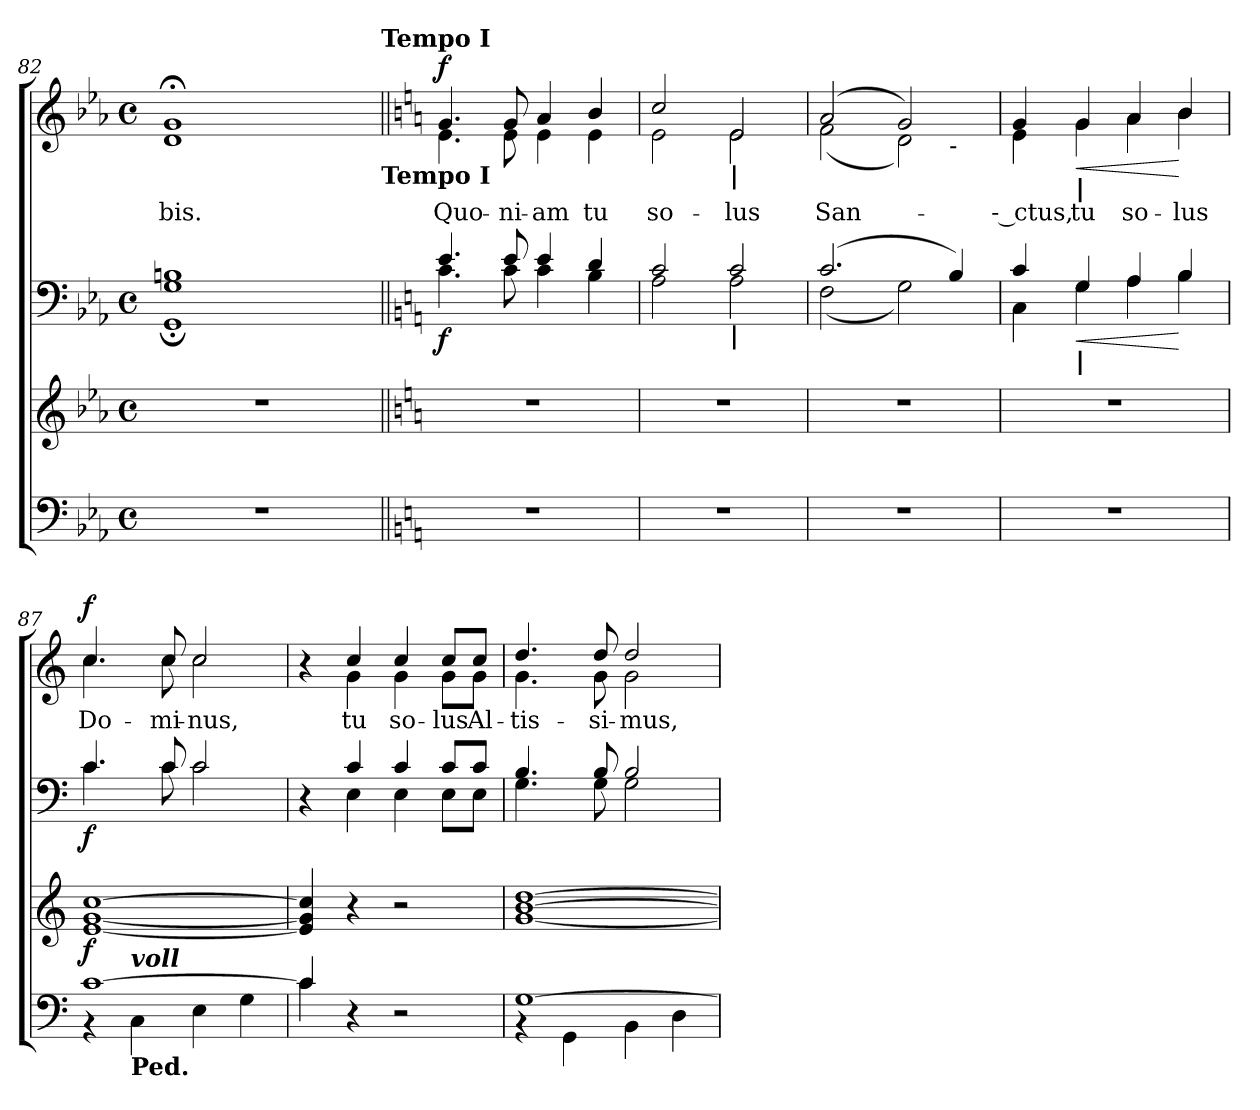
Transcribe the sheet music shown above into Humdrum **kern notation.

**kern	**kern	**dynam	**kern	**dynam	**kern	**text	**dynam
*part4	*part3	*part3	*part2	*part2	*part1	*part1	*part1
*staff4	*staff3	*staff3	*staff2	*staff2	*staff1	*staff1	*staff1
*clefF4	*clefG2	*	*clefF4	*	*clefG2	*	*
*k[b-e-a-]	*k[b-e-a-]	*	*k[b-e-a-]	*	*k[b-e-a-]	*	*
*E-:	*E-:	*	*E-:	*	*E-:	*	*
*M4/4	*M4/4	*	*M4/4	*	*M4/4	*	*
*met(c)	*met(c)	*	*met(c)	*	*met(c)	*	*
=82	=82	=82	=82	=82	=82	=82	=82
*	*	*	*^	*	*	*	*
!	!	!	!	!	!	!	!LO:LY:b:color=#000000	!
*	*	*	*	*	*	*^	*	*
*	*	*	*	*	*	*	*^	*	*
1r	1r	.	1Bni	1GGi; 1Gi;	.	1g;i	1di	2ryy	-bis.	.
.	.	.	.	.	.	.	.	4ryy	.	.
.	.	.	.	.	.	.	.	8ryy	.	.
.	.	.	.	.	.	.	.	16ryy	.	.
.	.	.	.	.	.	.	.	32ryy	.	.
.	.	.	.	.	.	.	.	64ryy	.	.
.	.	.	.	.	.	.	.	128...ryy	.	.
!	!	!	!	!	!	!	!	!LO:TX:b:B:t=Tempo I	!	!
!	!	!	!	!	!	!	!	!LO:TX:a:B:t=Tempo I	!	!
.	.	.	.	.	.	.	.	1024ryy	.	.
*	*	*	*	*	*	*v	*v	*v	*	*
=83||	=83||	=83||	=83||	=83||	=83||	=83||	=83||	=83||
*k[]	*k[]	*	*k[]	*	*	*k[]	*	*
*C:	*C:	*	*C:	*	*	*C:	*	*
*	*	*	*	*	*	*^	*	*
*	*	*	*	*	*	*	*^	*	*
!	!	!	!	!	!	!	!	!	!LO:LY:b:color=#000000	!
*	*	*	*	*	*	*	*v	*v	*	*
1r	1r	.	4.ei/	4.ci\	f	4.gi/	4.ei\	Quo-	f
!	!	!	!	!	!	!	!	!LO:LY:b:color=#000000	!
.	.	.	8ei/	8ci\	.	8gi/	8ei\	-ni-	.
!	!	!	!	!	!	!	!	!LO:LY:b:color=#000000	!
.	.	.	4ei/	4ci\	.	4ai/	4ei\	-am	.
!	!	!	!	!	!	!	!	!LO:LY:b:color=#000000	!
.	.	.	4di/	4Bi\	.	4bi/	4ei\	tu	.
=84	=84	=84	=84	=84	=84	=84	=84	=84	=84
!	!	!	!	!	!	!	!	!LO:LY:b:color=#000000	!
1r	1r	.	2ci/	2Ai\	.	2cci/	2ei\	so-	.
!	!	!	!	!	!	!LO:TX:b:B:t=|	!	!	!
!	!	!	!LO:TX:b:B:t=|	!	!	!	!	!	!
!	!	!	!	!	!	!	!	!LO:LY:b:color=#000000	!
.	.	.	2ci/	2Ai\	.	2ei/	2ei\	-lus	.
*	*	*	*	*	*	*v	*v	*	*
=85	=85	=85	=85	=85	=85	=85	=85	=85
*	*	*	*	*	*	*^	*	*
!	!	!	!	!	!	!	!	!LO:LY:b:color=#000000	!
*	*	*	*	*	*	*	*^	*	*
1r	1r	.	(2.ci/	(2Fi\	.	(2ai/	(2fi\	2.ryy	San-	.
.	.	.	.	2Gi\)	.	2gi/)	2di\)	.	.	.
!	!	!	!	!	!	!	!	!LO:TX:b:t=-	!	!
.	.	.	4Bi/)	.	.	.	.	4ryy	.	.
*	*	*	*	*	*	*v	*v	*v	*	*
!!LO:LB:g=z
=86	=86	=86	=86	=86	=86	=86	=86	=86
*	*	*	*	*	*	*^	*	*
*	*	*	*	*	*	*	*^	*	*
!	!	!	!	!	!	!	!	!	!LO:LY:b:color=#000000	!
*	*	*	*	*	*	*	*v	*v	*	*
1r	1r	.	4ci/	4Ci\	.	4gi/	4ei\	-- ctus,	.
!	!	!	!	!	!LO:HP:b	!	!	!	!
!	!	!	!	!	!	!LO:TX:b:B:t=|	!	!	!
!	!	!	!LO:TX:b:B:t=|	!	!	!	!	!	!
!	!	!	!	!	!	!	!	!LO:LY:b:color=#000000	!LO:HP:b
.	.	.	4Gi/	4Gi\	<	4gi/	4gi\	tu	<
!	!	!	!	!	!	!	!	!LO:LY:b:color=#000000	!
.	.	.	4Ai/	4Ai\	.	4ai/	4ai\	so-	.
!	!	!	!	!	!	!	!	!LO:LY:b:color=#000000	!
.	.	.	4Bi/	4Bi\	[	4bi/	4bi\	-lus	[
=87	=87	=87	=87	=87	=87	=87	=87	=87	=87
*^	*	*	*	*	*	*	*	*	*
!	!	!	!	!	!	!	!	!	!LO:LY:b:color=#000000	!
[>1ci	4r	[<1ei [<1gi [>1cci	f	4.ci/	4.ci\	f	4.cci/	4.cci\	Do-	f
!	!LO:TX:a:Bi:t=voll	!	!	!	!	!	!	!	!	!
!	!LO:TX:b:B:t=Ped.	!	!	!	!	!	!	!	!	!
.	4Ci\	.	.	.	.	.	.	.	.	.
!	!	!	!	!	!	!	!	!	!LO:LY:b:color=#000000	!
.	.	.	.	8ci/	8ci\	.	8cci/	8cci\	-mi-	.
!	!	!	!	!	!	!	!	!	!LO:LY:b:color=#000000	!
.	4Ei\	.	.	2ci/	2ci\	.	2cci/	2cci\	-nus,	.
.	4Gi\	.	.	.	.	.	.	.	.	.
=88	=88	=88	=88	=88	=88	=88	=88	=88	=88	=88
*	*	*^	*	*	*	*	*	*	*	*
4ci/]	4ci\	4ei/] 4gi] 4cci]	4ryy	.	4r	4ryy	.	4r	4ryy	.	.
!	!	!	!	!	!	!	!	!	!	!LO:LY:b:color=#000000	!
4r	4ryy	4r	4ryy	.	4ci/	4Ei\	.	4cci/	4gi\	tu	.
!	!	!	!	!	!	!	!	!	!	!LO:LY:b:color=#000000	!
2r	2ryy	2r	2ryy	.	4ci/	4Ei\	.	4cci/	4gi\	so-	.
!	!	!	!	!	!	!	!	!	!	!LO:LY:b:color=#000000	!
.	.	.	.	.	8ci/L	8Ei\L	.	8cci/L	8gi\L	-lus	.
!	!	!	!	!	!	!	!	!	!	!LO:LY:b:color=#000000	!
.	.	.	.	.	8ci/J	8Ei\J	.	8cci/J	8gi\J	Al-	.
*	*	*v	*v	*	*	*	*	*	*	*	*
=89	=89	=89	=89	=89	=89	=89	=89	=89	=89	=89
!	!	!	!	!	!	!	!	!	!LO:LY:b:color=#000000	!
[>1Gi	4r	[<1gi [>1bi [>1ddi	.	4.Bi/	4.Gi\	.	4.ddi/	4.gi\	-tis-	.
.	4GGi\	.	.	.	.	.	.	.	.	.
!	!	!	!	!	!	!	!	!	!LO:LY:b:color=#000000	!
.	.	.	.	8Bi/	8Gi\	.	8ddi/	8gi\	-si-	.
!	!	!	!	!	!	!	!	!	!LO:LY:b:color=#000000	!
.	4BBi\	.	.	2Bi/	2Gi\	.	2ddi/	2gi\	-mus,	.
.	4Di\	.	.	.	.	.	.	.	.	.
*	*	*	*	*v	*v	*	*	*	*	*
*v	*v	*	*	*	*	*v	*v	*	*
=	=	=	=	=	=	=	=
*-	*-	*-	*-	*-	*-	*-	*-
